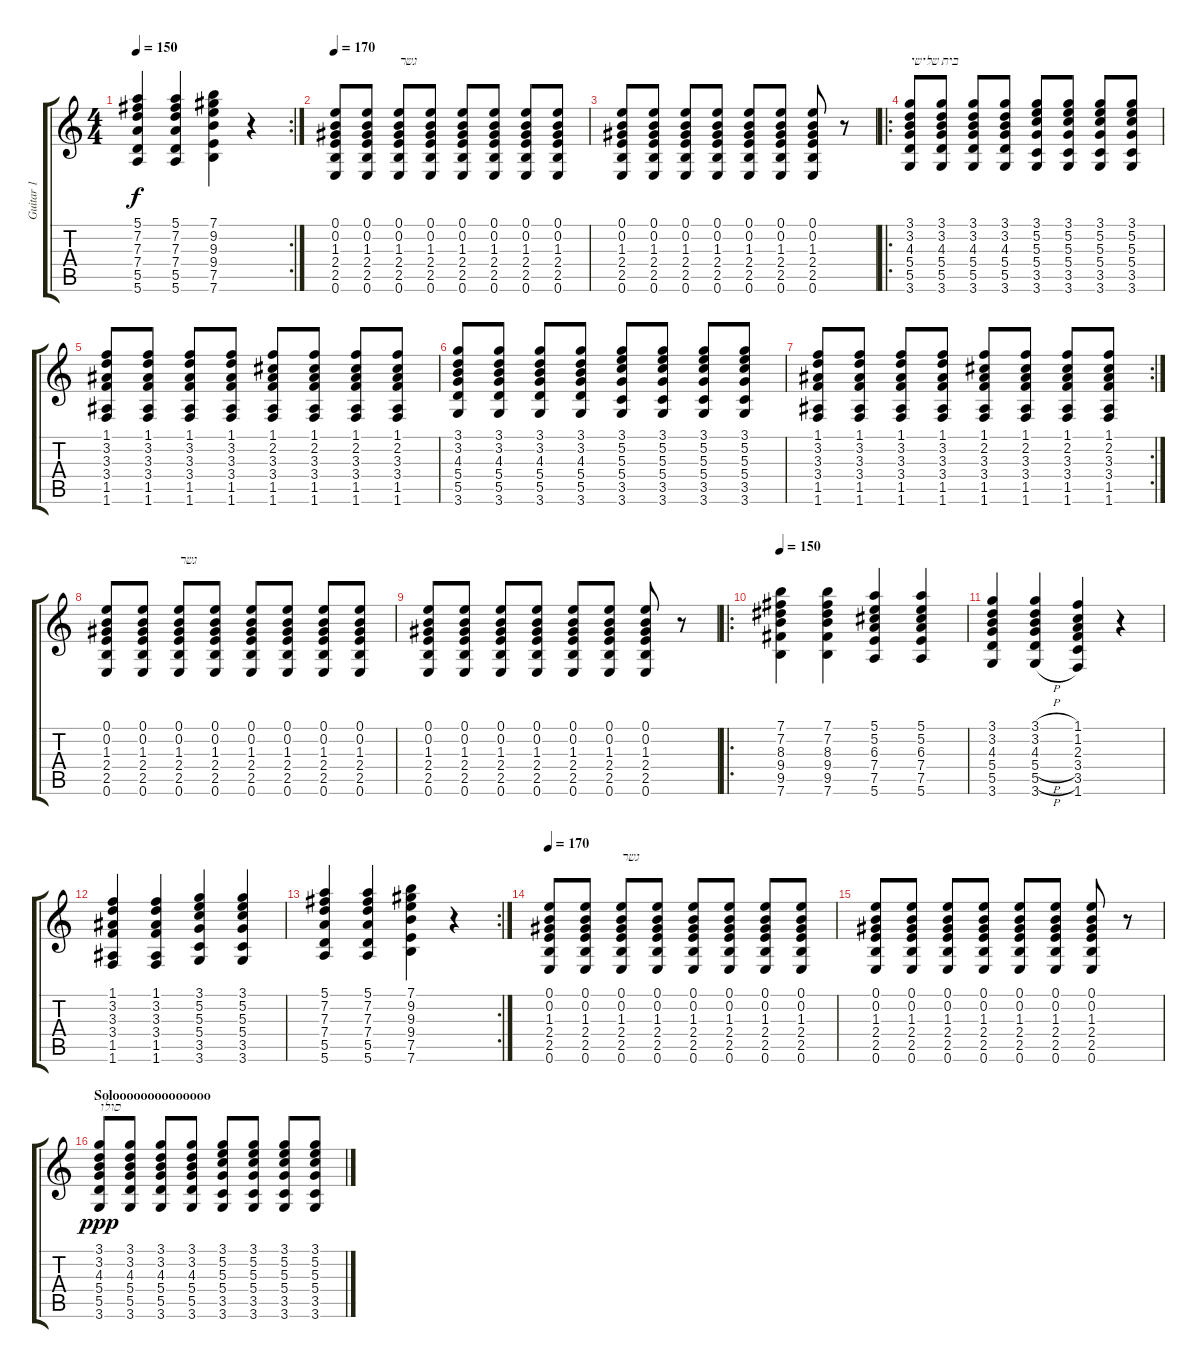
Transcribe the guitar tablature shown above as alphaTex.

\track ("Guitar 1" "Guitar 1") {instrument electricguitarclean}
\staff {score tabs}
\tuning (E4 B3 G3 D3 A2 E2) {hide}
\rc 2
\ts (4 4)
\tempo 150
\clef g2
\ks c
(5.1 7.2 7.3 7.4 5.5 5.6).4{dy f} (5.1 7.2 7.3 7.4 5.5 5.6).4 (7.1 9.2 9.3 9.4 7.5 7.6).4 r.4 |
\tempo 170
(0.1 0.2 1.3 2.4 2.5 0.6).8 (0.1 0.2 1.3 2.4 2.5 0.6).8 (0.1 0.2 1.3 2.4 2.5 0.6).8{txt "גשר"} (0.1 0.2 1.3 2.4 2.5 0.6).8 (0.1 0.2 1.3 2.4 2.5 0.6).8 (0.1 0.2 1.3 2.4 2.5 0.6).8 (0.1 0.2 1.3 2.4 2.5 0.6).8 (0.1 0.2 1.3 2.4 2.5 0.6).8 |
(0.1 0.2 1.3 2.4 2.5 0.6).8 (0.1 0.2 1.3 2.4 2.5 0.6).8 (0.1 0.2 1.3 2.4 2.5 0.6).8 (0.1 0.2 1.3 2.4 2.5 0.6).8 (0.1 0.2 1.3 2.4 2.5 0.6).8 (0.1 0.2 1.3 2.4 2.5 0.6).8 (0.1 0.2 1.3 2.4 2.5 0.6).8 r.8 |
\ro
(3.1 3.2 4.3 5.4 5.5 3.6).8{txt "בית שלישי"} (3.1 3.2 4.3 5.4 5.5 3.6).8 (3.1 3.2 4.3 5.4 5.5 3.6).8 (3.1 3.2 4.3 5.4 5.5 3.6).8 (3.1 5.2 5.3 5.4 3.5 3.6).8 (3.1 5.2 5.3 5.4 3.5 3.6).8 (3.1 5.2 5.3 5.4 3.5 3.6).8 (3.1 5.2 5.3 5.4 3.5 3.6).8 |
(1.1 3.2 3.3 3.4 1.5 1.6).8 (1.1 3.2 3.3 3.4 1.5 1.6).8 (1.1 3.2 3.3 3.4 1.5 1.6).8 (1.1 3.2 3.3 3.4 1.5 1.6).8 (1.1 2.2 3.3 3.4 1.5 1.6).8 (1.1 2.2 3.3 3.4 1.5 1.6).8 (1.1 2.2 3.3 3.4 1.5 1.6).8 (1.1 2.2 3.3 3.4 1.5 1.6).8 |
(3.1 3.2 4.3 5.4 5.5 3.6).8 (3.1 3.2 4.3 5.4 5.5 3.6).8 (3.1 3.2 4.3 5.4 5.5 3.6).8 (3.1 3.2 4.3 5.4 5.5 3.6).8 (3.1 5.2 5.3 5.4 3.5 3.6).8 (3.1 5.2 5.3 5.4 3.5 3.6).8 (3.1 5.2 5.3 5.4 3.5 3.6).8 (3.1 5.2 5.3 5.4 3.5 3.6).8 |
\rc 2
(1.1 3.2 3.3 3.4 1.5 1.6).8 (1.1 3.2 3.3 3.4 1.5 1.6).8 (1.1 3.2 3.3 3.4 1.5 1.6).8 (1.1 3.2 3.3 3.4 1.5 1.6).8 (1.1 2.2 3.3 3.4 1.5 1.6).8 (1.1 2.2 3.3 3.4 1.5 1.6).8 (1.1 2.2 3.3 3.4 1.5 1.6).8 (1.1 2.2 3.3 3.4 1.5 1.6).8 |
(0.1 0.2 1.3 2.4 2.5 0.6).8 (0.1 0.2 1.3 2.4 2.5 0.6).8 (0.1 0.2 1.3 2.4 2.5 0.6).8{txt "גשר"} (0.1 0.2 1.3 2.4 2.5 0.6).8 (0.1 0.2 1.3 2.4 2.5 0.6).8 (0.1 0.2 1.3 2.4 2.5 0.6).8 (0.1 0.2 1.3 2.4 2.5 0.6).8 (0.1 0.2 1.3 2.4 2.5 0.6).8 |
(0.1 0.2 1.3 2.4 2.5 0.6).8 (0.1 0.2 1.3 2.4 2.5 0.6).8 (0.1 0.2 1.3 2.4 2.5 0.6).8 (0.1 0.2 1.3 2.4 2.5 0.6).8 (0.1 0.2 1.3 2.4 2.5 0.6).8 (0.1 0.2 1.3 2.4 2.5 0.6).8 (0.1 0.2 1.3 2.4 2.5 0.6).8 r.8 |
\ro
\tempo 150
(7.1 7.2 8.3 9.4 9.5 7.6).4 (7.1 7.2 8.3 9.4 9.5 7.6).4 (5.1 5.2 6.3 7.4 7.5 5.6).4 (5.1 5.2 6.3 7.4 7.5 5.6).4 |
(3.1 3.2 4.3 5.4 5.5 3.6).4 (3.1{h} 3.2{h} 4.3{h} 5.4{h} 5.5{h} 3.6{h}).4 (1.1 1.2 2.3 3.4 3.5 1.6).4 r.4 |
(1.1 3.2 3.3 3.4 1.5 1.6).4 (1.1 3.2 3.3 3.4 1.5 1.6).4 (3.1 5.2 5.3 5.4 3.5 3.6).4 (3.1 5.2 5.3 5.4 3.5 3.6).4 |
\rc 2
(5.1 7.2 7.3 7.4 5.5 5.6).4 (5.1 7.2 7.3 7.4 5.5 5.6).4 (7.1 9.2 9.3 9.4 7.5 7.6).4 r.4 |
\tempo 170
(0.1 0.2 1.3 2.4 2.5 0.6).8 (0.1 0.2 1.3 2.4 2.5 0.6).8 (0.1 0.2 1.3 2.4 2.5 0.6).8{txt "גשר"} (0.1 0.2 1.3 2.4 2.5 0.6).8 (0.1 0.2 1.3 2.4 2.5 0.6).8 (0.1 0.2 1.3 2.4 2.5 0.6).8 (0.1 0.2 1.3 2.4 2.5 0.6).8 (0.1 0.2 1.3 2.4 2.5 0.6).8 |
(0.1 0.2 1.3 2.4 2.5 0.6).8 (0.1 0.2 1.3 2.4 2.5 0.6).8 (0.1 0.2 1.3 2.4 2.5 0.6).8 (0.1 0.2 1.3 2.4 2.5 0.6).8 (0.1 0.2 1.3 2.4 2.5 0.6).8 (0.1 0.2 1.3 2.4 2.5 0.6).8 (0.1 0.2 1.3 2.4 2.5 0.6).8 r.8 |
\section ("" "Soloooooooooooooo")
(3.1 3.2 4.3 5.4 5.5 3.6).8{txt "סולו" dy ppp} (3.1 3.2 4.3 5.4 5.5 3.6).8 (3.1 3.2 4.3 5.4 5.5 3.6).8 (3.1 3.2 4.3 5.4 5.5 3.6).8 (3.1 5.2 5.3 5.4 3.5 3.6).8 (3.1 5.2 5.3 5.4 3.5 3.6).8 (3.1 5.2 5.3 5.4 3.5 3.6).8 (3.1 5.2 5.3 5.4 3.5 3.6).8
